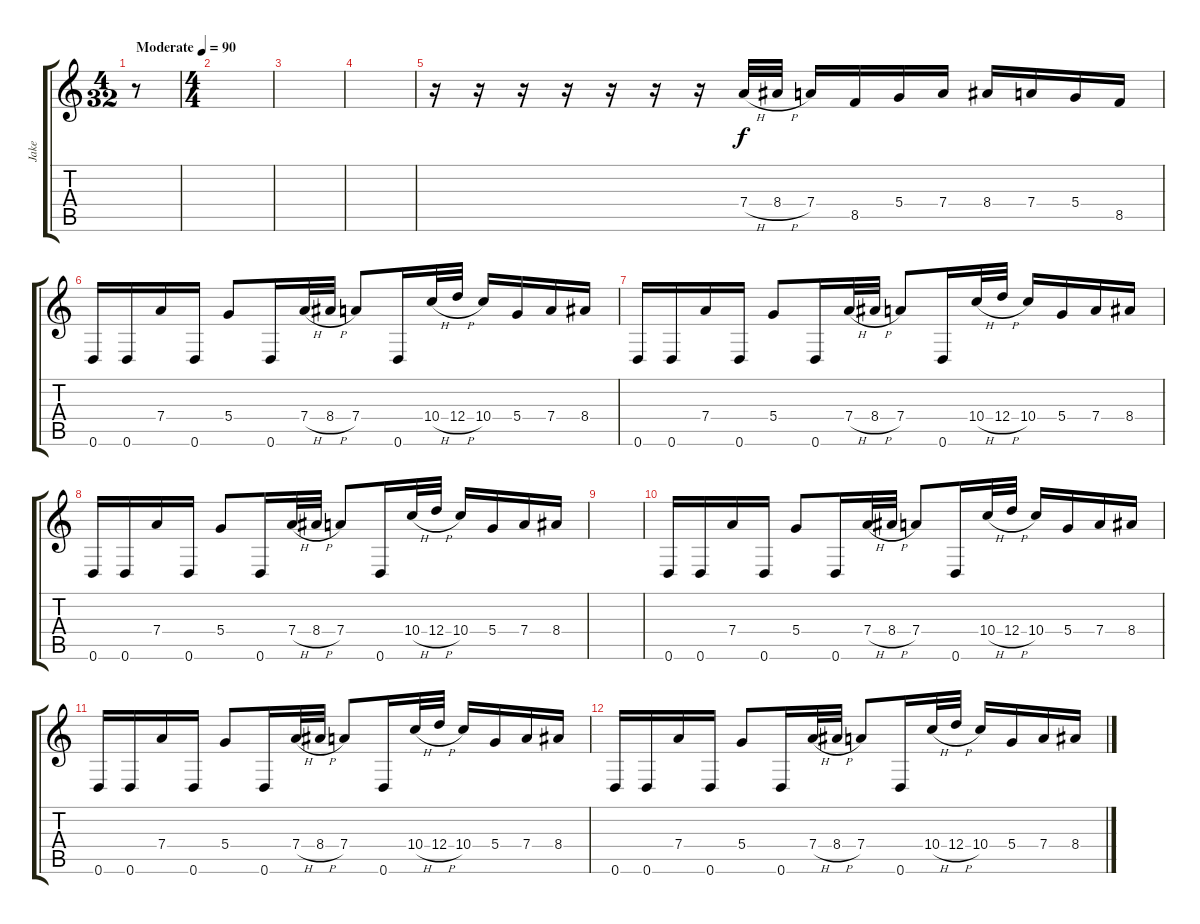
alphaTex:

\track ("Jake" "Jake") {instrument overdrivenguitar}
\staff {score tabs}
\tuning (E4 B3 G3 D3 A2 D2) {hide}
\ts (4 32)
\tempo (90 "Moderate")
\clef g2
\ks c
r.8{dy f instrument overdrivenguitar} |
\ts (4 4)
|
|
|
r.16 r.16 r.16 r.16 r.16 r.16 r.16 7.4{h}.32{instrument overdrivenguitar} 8.4{h}.32 7.4.16 8.5.16 5.4.16 7.4.16 8.4.16 7.4.16 5.4.16 8.5.16 |
0.6.16 0.6.16 7.4.16 0.6.16 5.4.8 0.6.16 7.4{h}.32 8.4{h}.32 7.4.8 0.6.16 10.4{h}.32 12.4{h}.32 10.4.16 5.4.16 7.4.16 8.4.16 |
0.6.16 0.6.16 7.4.16 0.6.16 5.4.8 0.6.16 7.4{h}.32 8.4{h}.32 7.4.8 0.6.16 10.4{h}.32 12.4{h}.32 10.4.16 5.4.16 7.4.16 8.4.16 |
0.6.16 0.6.16 7.4.16 0.6.16 5.4.8 0.6.16 7.4{h}.32 8.4{h}.32 7.4.8 0.6.16 10.4{h}.32 12.4{h}.32 10.4.16 5.4.16 7.4.16 8.4.16 |
|
0.6.16 0.6.16 7.4.16 0.6.16 5.4.8 0.6.16 7.4{h}.32 8.4{h}.32 7.4.8 0.6.16 10.4{h}.32 12.4{h}.32 10.4.16 5.4.16 7.4.16 8.4.16 |
0.6.16 0.6.16 7.4.16 0.6.16 5.4.8 0.6.16 7.4{h}.32 8.4{h}.32 7.4.8 0.6.16 10.4{h}.32 12.4{h}.32 10.4.16 5.4.16 7.4.16 8.4.16 |
0.6.16 0.6.16 7.4.16 0.6.16 5.4.8 0.6.16 7.4{h}.32 8.4{h}.32 7.4.8 0.6.16 10.4{h}.32 12.4{h}.32 10.4.16 5.4.16 7.4.16 8.4.16
